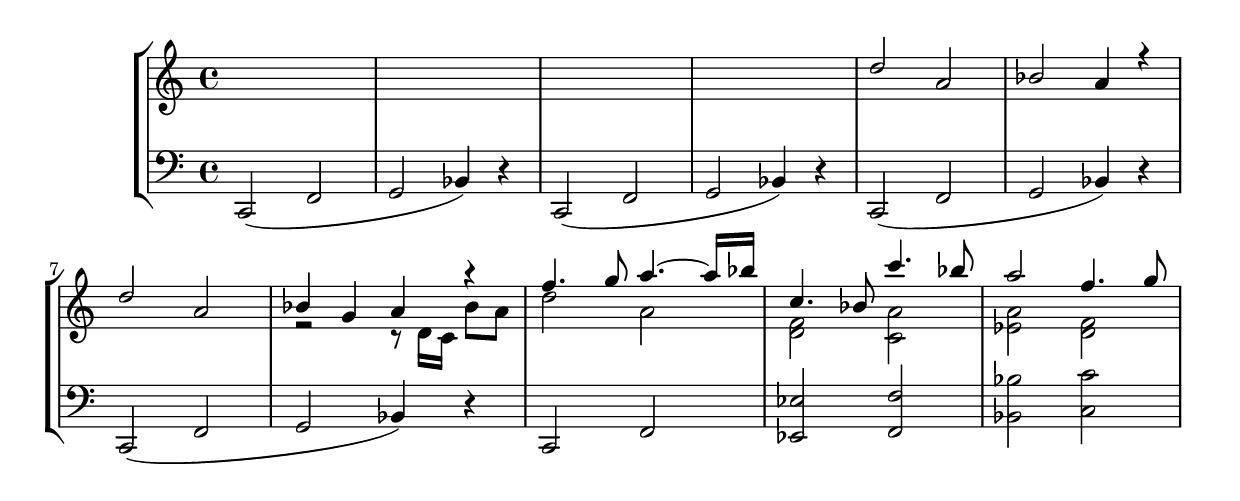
\version "2.18.2"
\header {
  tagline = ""  % removed
}
% \include "lilypond-book-preamble.ly"


global = {
\key g \major
  \time 2/4
}


\parallelMusic #'(
voiceA 
voiceB 
voiceC
) 
%voiceD
% rhMusic
% lhMusic



{
\time 4/4 s1 |
s1 |
\clef bass c,2( f |
%-------------------------
s1 |
s1 |
g2 bes4) r |
%-------------------------

s1 |
s1 |
\clef bass c,2( f |
%-------------------------
s1 |
s1 |
g2 bes4) r |
%-------------------------

d2 a|
s1 |
c,2( f |

%-------------------------

bes a4 r4 |
s1 |
g2 bes4) r |

%-------------------------

d2 a |
s1 |
c,2( f |

%-------------------------

bes4 g a r |
r2 r8 d16c bes'8 a |
g2 bes4) r4 |

%-------------------------

f'4. g8 a4.~ a16 bes |
d2 a |
c,2 f |

%ПРОПУСКАЕМ НЕСКОЛЬКО ТАКТОВ
%-------------------------МАЖОР:

c,4. bes8 c'4. bes8 |
<d, f>2 <c a'> |
<es es'>2 <f f'> |

%-------------------------

a2 f4. g8 |
<es a>2 <d f> |
<bes bes'> <c c'> |

%=========================
 }

\layout {
  clip-regions
  = #(list
      (cons
       (make-rhythmic-location 5 1 2)
       (make-rhythmic-location 7 3 4)))
}

\new StaffGroup <<
  \new Staff 
%   \with {instrumentName = #"Струнные "} 
    << \relative c'' { \voiceA } \\ \relative c' { \voiceB } >>
  \new Staff 
%    \with {instrumentName = #"Фортепиано "} 
    \relative c {\voiceC }
%  \new Staff 
%    \with {instrumentName = #"Электрогитара "} 
%    \relative c \clef bass  {\voiceD }
%  \new PianoStaff <<
%    \new Staff \rhMusic
%    \new Staff \lhMusic
%    >>
>>

